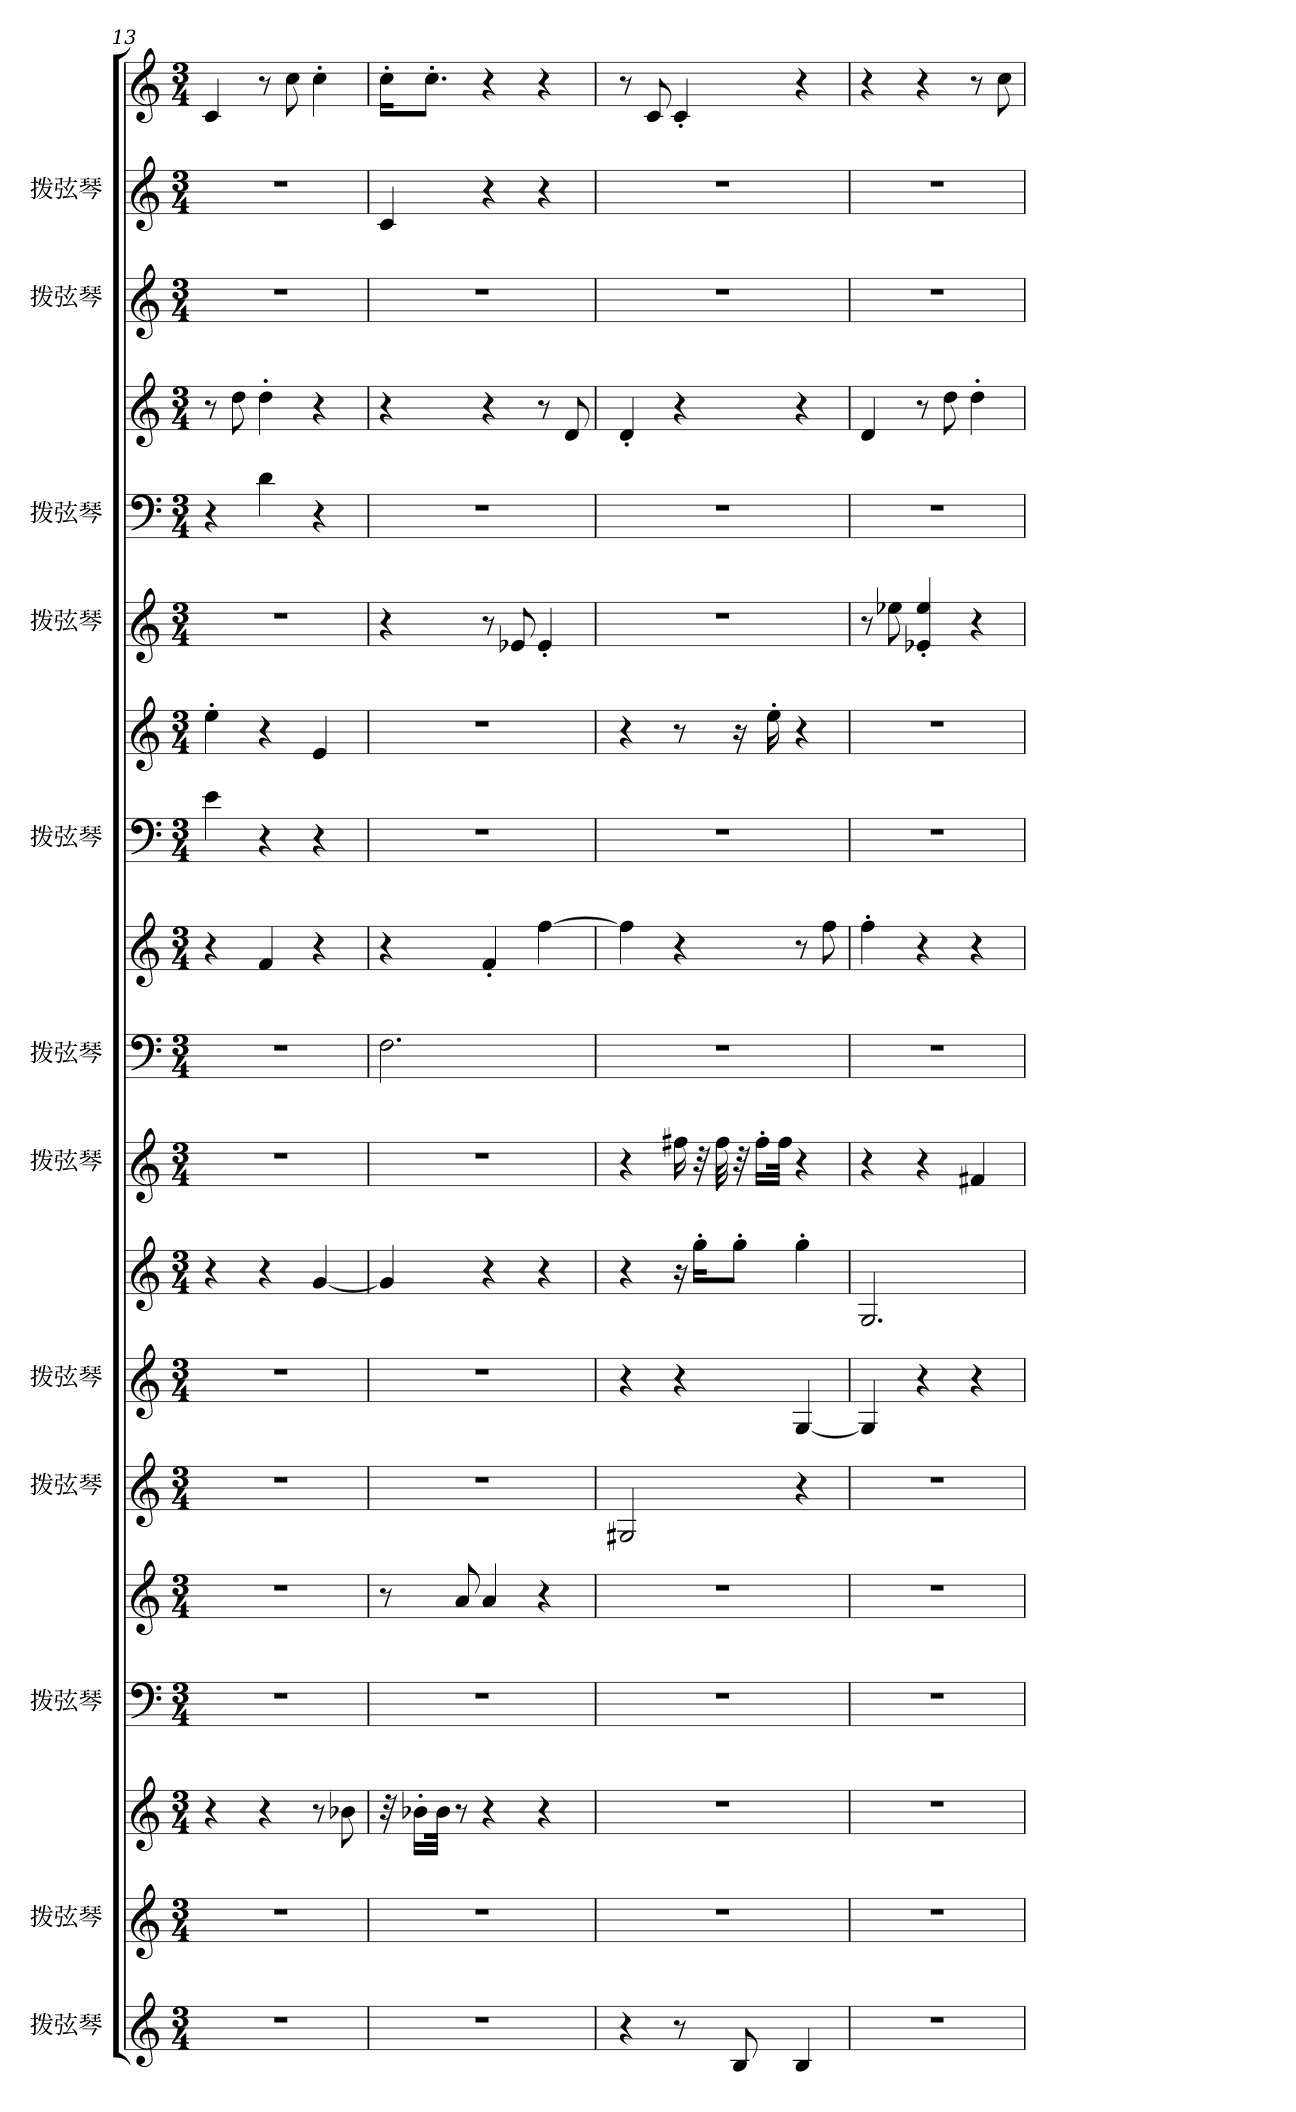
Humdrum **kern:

**kern	**kern	**kern	**kern	**kern	**kern	**kern	**kern	**kern	**kern	**kern	**kern	**kern	**kern	**kern	**kern	**kern	**kern	**kern
*part12	*part11	*part11	*part10	*part10	*part9	*part8	*part8	*part7	*part6	*part6	*part5	*part5	*part4	*part3	*part3	*part2	*part1	*part1
*staff19	*staff18	*staff17	*staff16	*staff15	*staff14	*staff13	*staff12	*staff11	*staff10	*staff9	*staff8	*staff7	*staff6	*staff5	*staff4	*staff3	*staff2	*staff1
*I"拨弦琴	*I"拨弦琴	*	*I"拨弦琴	*	*I"拨弦琴	*I"拨弦琴	*	*I"拨弦琴	*I"拨弦琴	*	*I"拨弦琴	*	*I"拨弦琴	*I"拨弦琴	*	*I"拨弦琴	*I"拨弦琴	*
*clefG2	*clefG2	*clefG2	*clefF4	*clefG2	*clefG2	*clefG2	*clefG2	*clefG2	*clefF4	*clefG2	*clefF4	*clefG2	*clefG2	*clefF4	*clefG2	*clefG2	*clefG2	*clefG2
*k[]	*k[]	*k[]	*k[]	*k[]	*k[]	*k[]	*k[]	*k[]	*k[]	*k[]	*k[]	*k[]	*k[]	*k[]	*k[]	*k[]	*k[]	*k[]
*M3/4	*M3/4	*M3/4	*M3/4	*M3/4	*M3/4	*M3/4	*M3/4	*M3/4	*M3/4	*M3/4	*M3/4	*M3/4	*M3/4	*M3/4	*M3/4	*M3/4	*M3/4	*M3/4
=13	=13	=13	=13	=13	=13	=13	=13	=13	=13	=13	=13	=13	=13	=13	=13	=13	=13	=13
2.r	2.r	4r	2.r	2.r	2.r	2.r	4r	2.r	2.r	4r	4e\	4ee'\	2.r	4r	8r	2.r	2.r	4c/
.	.	.	.	.	.	.	.	.	.	.	.	.	.	.	8dd\	.	.	.
.	.	4r	.	.	.	.	4r	.	.	4f/	4r	4r	.	4d\	4dd'\	.	.	8r
.	.	.	.	.	.	.	.	.	.	.	.	.	.	.	.	.	.	8cc\
.	.	8r	.	.	.	.	[4g/	.	.	4r	4r	4e/	.	4r	4r	.	.	4cc'\
.	.	8b-X\	.	.	.	.	.	.	.	.	.	.	.	.	.	.	.	.
=14	=14	=14	=14	=14	=14	=14	=14	=14	=14	=14	=14	=14	=14	=14	=14	=14	=14	=14
2.r	2.r	32r	2.r	8r	2.r	2.r	4g/]	2.r	2.F\	4r	2.r	2.r	4r	2.r	4r	2.r	4c/	16cc'\KL
.	.	16b-X'\LL	.	.	.	.	.	.	.	.	.	.	.	.	.	.	.	.
.	.	.	.	.	.	.	.	.	.	.	.	.	.	.	.	.	.	8.cc'\J
.	.	32b-\JJk	.	.	.	.	.	.	.	.	.	.	.	.	.	.	.	.
.	.	8r	.	8a/	.	.	.	.	.	.	.	.	.	.	.	.	.	.
.	.	4r	.	4a/	.	.	4r	.	.	4f'/	.	.	8r	.	4r	.	4r	4r
.	.	.	.	.	.	.	.	.	.	.	.	.	8e-X/	.	.	.	.	.
.	.	4r	.	4r	.	.	4r	.	.	[4ff\	.	.	4e-'/	.	8r	.	4r	4r
.	.	.	.	.	.	.	.	.	.	.	.	.	.	.	8d/	.	.	.
!!LO:PB:g=z
=15	=15	=15	=15	=15	=15	=15	=15	=15	=15	=15	=15	=15	=15	=15	=15	=15	=15	=15
4r	2.r	2.r	2.r	2.r	2G#X/	4r	4r	4r	2.r	4ff\]	2.r	4r	2.r	2.r	4d'/	2.r	2.r	8r
.	.	.	.	.	.	.	.	.	.	.	.	.	.	.	.	.	.	8c/
8r	.	.	.	.	.	4r	16r	16ff#X\	.	4r	.	8r	.	.	4r	.	.	4c'/
.	.	.	.	.	.	.	16gg'\KL	32r	.	.	.	.	.	.	.	.	.	.
.	.	.	.	.	.	.	.	32ff#\	.	.	.	.	.	.	.	.	.	.
8B/	.	.	.	.	.	.	8gg'\J	32r	.	.	.	16r	.	.	.	.	.	.
.	.	.	.	.	.	.	.	16ff#'\LL	.	.	.	.	.	.	.	.	.	.
.	.	.	.	.	.	.	.	.	.	.	.	16ee'\	.	.	.	.	.	.
.	.	.	.	.	.	.	.	32ff#\JJk	.	.	.	.	.	.	.	.	.	.
4B/	.	.	.	.	4r	[4G/	4gg'\	4r	.	8r	.	4r	.	.	4r	.	.	4r
.	.	.	.	.	.	.	.	.	.	8ff\	.	.	.	.	.	.	.	.
=16	=16	=16	=16	=16	=16	=16	=16	=16	=16	=16	=16	=16	=16	=16	=16	=16	=16	=16
2.r	2.r	2.r	2.r	2.r	2.r	4G/]	2.G/	4r	2.r	4ff'\	2.r	2.r	8r	2.r	4d/	2.r	2.r	4r
.	.	.	.	.	.	.	.	.	.	.	.	.	8ee-X\	.	.	.	.	.
.	.	.	.	.	.	4r	.	4r	.	4r	.	.	4e-X/' 4ee-/'	.	8r	.	.	4r
.	.	.	.	.	.	.	.	.	.	.	.	.	.	.	8dd\	.	.	.
.	.	.	.	.	.	4r	.	4f#X/	.	4r	.	.	4r	.	4dd'\	.	.	8r
.	.	.	.	.	.	.	.	.	.	.	.	.	.	.	.	.	.	8cc\
=	=	=	=	=	=	=	=	=	=	=	=	=	=	=	=	=	=	=
*-	*-	*-	*-	*-	*-	*-	*-	*-	*-	*-	*-	*-	*-	*-	*-	*-	*-	*-
